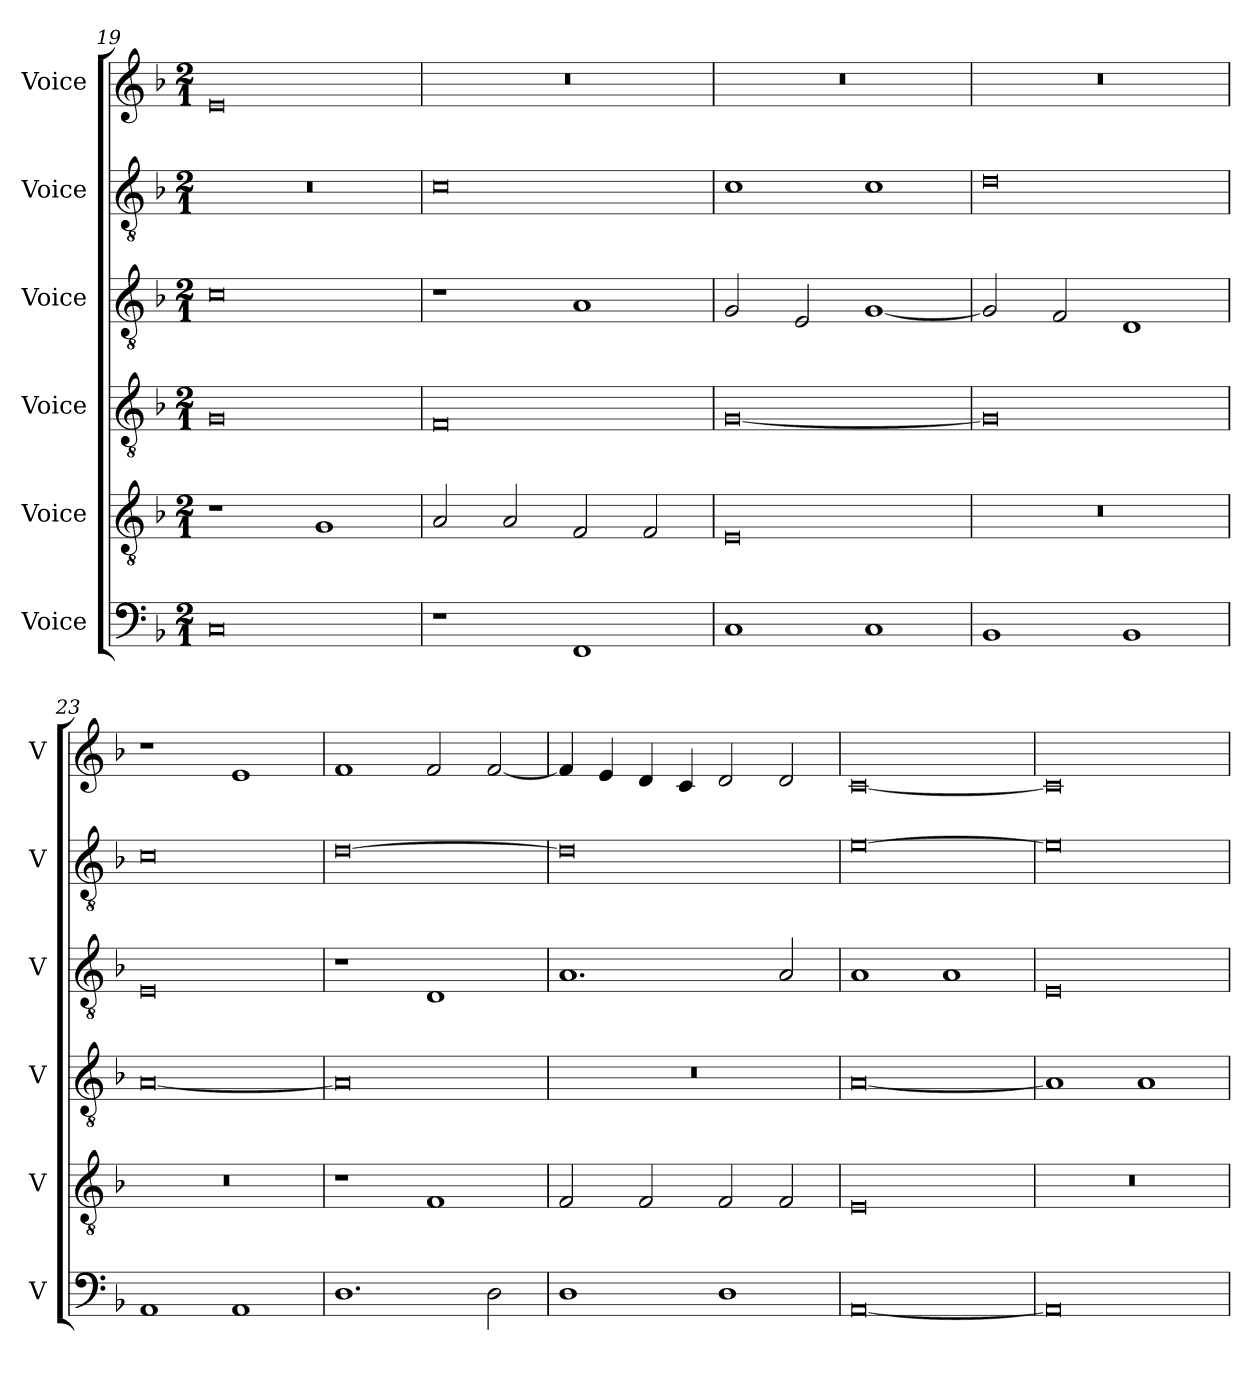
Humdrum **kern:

**kern	**kern	**kern	**kern	**kern	**kern
*part6	*part5	*part4	*part3	*part2	*part1
*staff6	*staff5	*staff4	*staff3	*staff2	*staff1
*I"Voice	*I"Voice	*I"Voice	*I"Voice	*I"Voice	*I"Voice
*I'V	*I'V	*I'V	*I'V	*I'V	*I'V
*clefF4	*clefGv2	*clefGv2	*clefGv2	*clefGv2	*clefG2
*k[b-]	*k[b-]	*k[b-]	*k[b-]	*k[b-]	*k[b-]
*M2/1	*M2/1	*M2/1	*M2/1	*M2/1	*M2/1
=19	=19	=19	=19	=19	=19
0C	1r	0G	0c	0r	0e
.	1G	.	.	.	.
!!LO:PB:g=z
=20	=20	=20	=20	=20	=20
1r	2A/	0F	1r	0c	0r
.	2A/	.	.	.	.
1FF	2F/	.	1A	.	.
.	2F/	.	.	.	.
=21	=21	=21	=21	=21	=21
1C	0E	[0G	2G/	1c	0r
.	.	.	2E/	.	.
1C	.	.	[1G	1c	.
=22	=22	=22	=22	=22	=22
1BB-	0r	0G]	2G/]	0d	0r
.	.	.	2F/	.	.
1BB-	.	.	1D	.	.
=23	=23	=23	=23	=23	=23
1AA	0r	[0A	0E	0c	1r
1AA	.	.	.	.	1e
!!LO:LB:g=z
=24	=24	=24	=24	=24	=24
1.D	1r	0A]	1r	[0d	1f
.	1F	.	1D	.	2f/
2D\	.	.	.	.	[2f/
=25	=25	=25	=25	=25	=25
1D	2F/	0r	1.A	0d]	4f/]
.	.	.	.	.	4e/
.	2F/	.	.	.	4d/
.	.	.	.	.	4c/
1D	2F/	.	.	.	2d/
.	2F/	.	2A/	.	2d/
=26	=26	=26	=26	=26	=26
[0AA	0E	[0A	1A	[0e	[0c
.	.	.	1A	.	.
=27	=27	=27	=27	=27	=27
0AA]	0r	1A]	0E	0e]	0c]
.	.	1A	.	.	.
=	=	=	=	=	=
*-	*-	*-	*-	*-	*-
